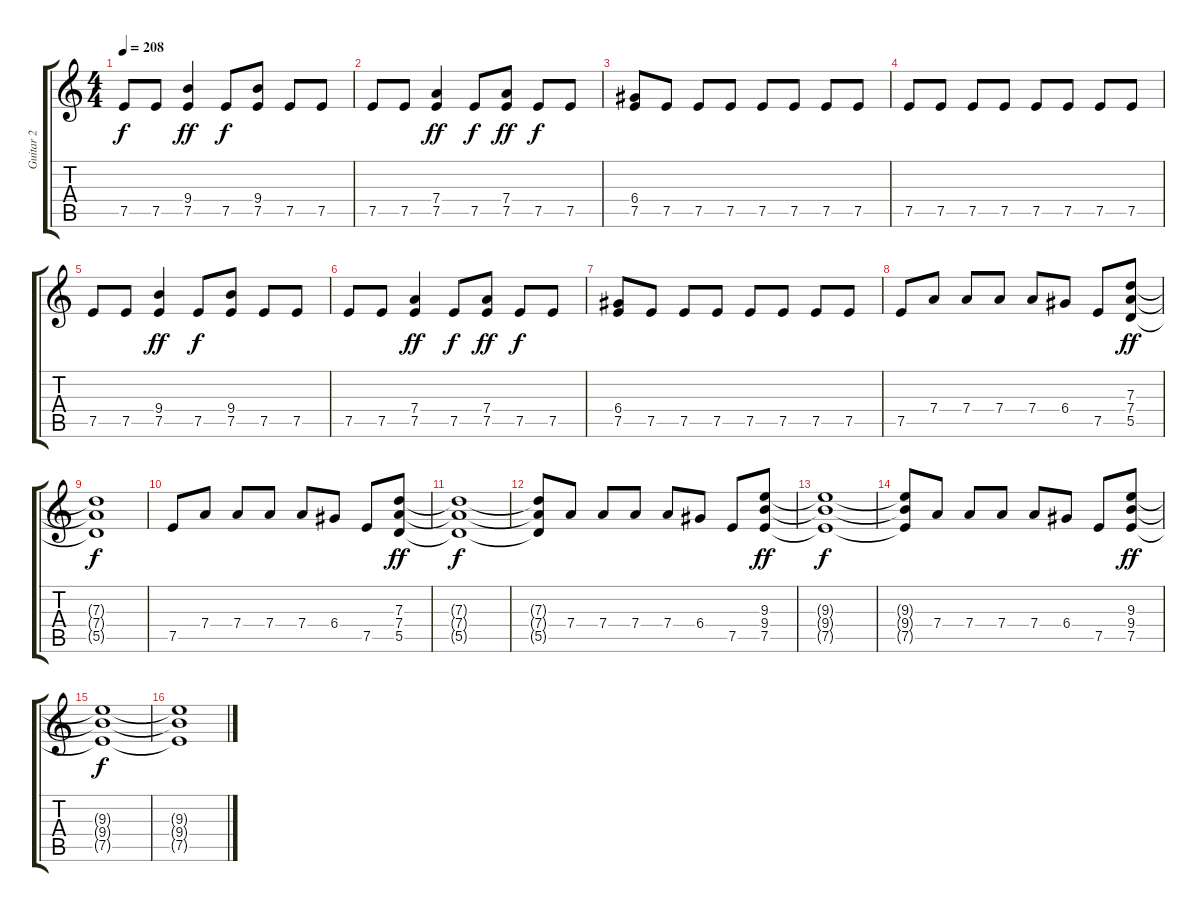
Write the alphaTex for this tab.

\track ("Guitar 2" "Guitar 2") {instrument distortionguitar}
\staff {score tabs}
\tuning (E4 B3 G3 D3 A2 E2) {hide}
\ts (4 4)
\tempo 208
\clef g2
\ks c
7.5.8{dy f} 7.5.8 (9.4 7.5).4{dy ff} 7.5.8{dy f} (9.4 7.5).8 7.5.8 7.5.8 |
7.5.8 7.5.8 (7.4 7.5).4{dy ff} 7.5.8{dy f} (7.4 7.5).8{dy ff} 7.5.8{dy f} 7.5.8 |
(6.4 7.5).8 7.5.8 7.5.8 7.5.8 7.5.8 7.5.8 7.5.8 7.5.8 |
7.5.8 7.5.8 7.5.8 7.5.8 7.5.8 7.5.8 7.5.8 7.5.8 |
7.5.8 7.5.8 (9.4 7.5).4{dy ff} 7.5.8{dy f} (9.4 7.5).8 7.5.8 7.5.8 |
7.5.8 7.5.8 (7.4 7.5).4{dy ff} 7.5.8{dy f} (7.4 7.5).8{dy ff} 7.5.8{dy f} 7.5.8 |
(6.4 7.5).8 7.5.8 7.5.8 7.5.8 7.5.8 7.5.8 7.5.8 7.5.8 |
7.5.8 7.4.8 7.4.8 7.4.8 7.4.8 6.4.8 7.5.8 (7.3 7.4 5.5).8{dy ff} |
(7.3{t} 7.4{t} 5.5{t}).1{dy f} |
7.5.8 7.4.8 7.4.8 7.4.8 7.4.8 6.4.8 7.5.8 (7.3 7.4 5.5).8{dy ff} |
(7.3{t} 7.4{t} 5.5{t}).1{dy f} |
(7.3{t} 7.4{t} 5.5{t}).8 7.4.8 7.4.8 7.4.8 7.4.8 6.4.8 7.5.8 (9.3 9.4 7.5).8{dy ff} |
(9.3{t} 9.4{t} 7.5{t}).1{dy f} |
(9.3{t} 9.4{t} 7.5{t}).8 7.4.8 7.4.8 7.4.8 7.4.8 6.4.8 7.5.8 (9.3 9.4 7.5).8{dy ff} |
(9.3{t} 9.4{t} 7.5{t}).1{dy f} |
(9.3{t} 9.4{t} 7.5{t}).1
